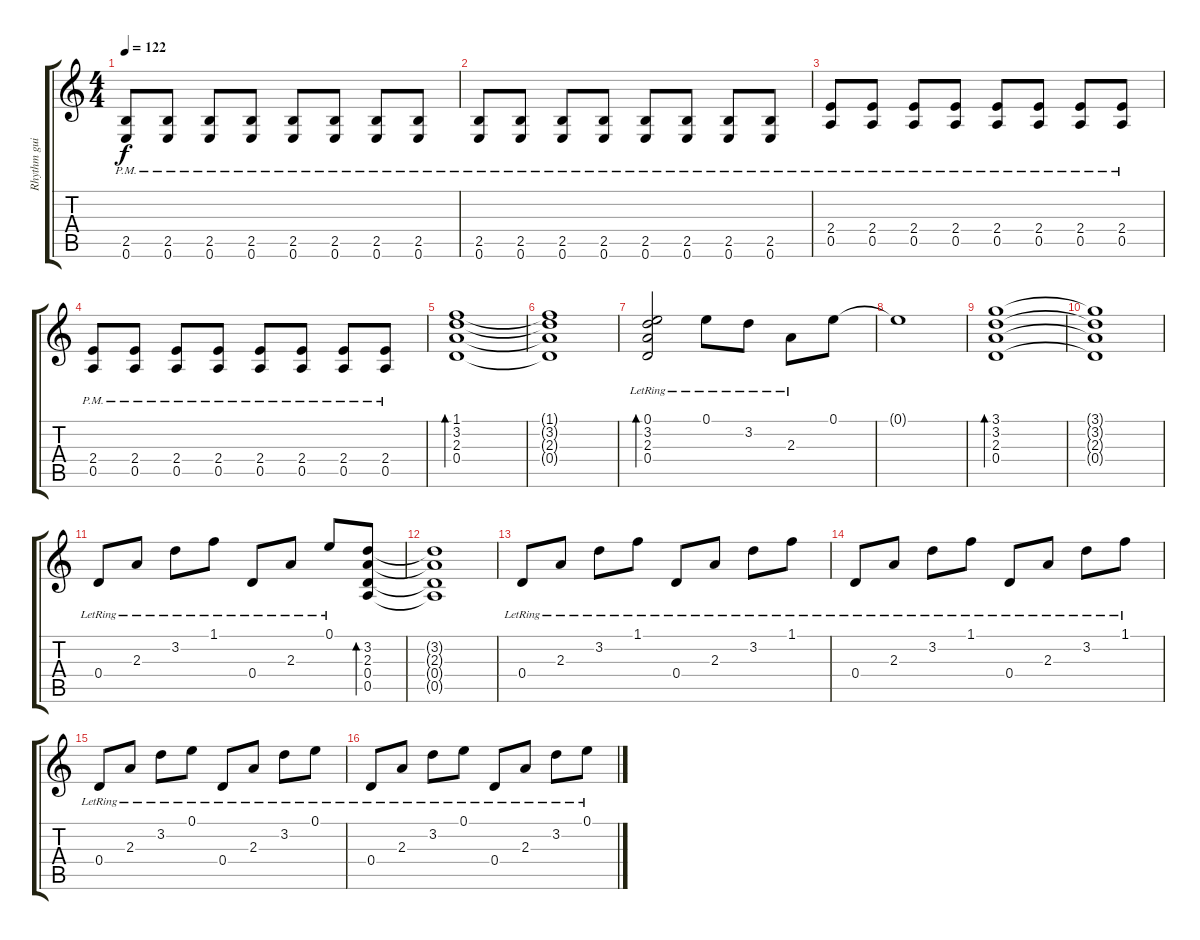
\track ("Rhythm guitar" "Rhythm gui") {instrument overdrivenguitar}
\staff {score tabs}
\tuning (E4 B3 G3 D3 A2 E2) {hide}
\ts (4 4)
\tempo 122
\clef g2
\ks c
(2.5{pm} 0.6{pm}).8{dy f} (2.5{pm} 0.6{pm}).8 (2.5{pm} 0.6{pm}).8 (2.5{pm} 0.6{pm}).8 (2.5{pm} 0.6{pm}).8 (2.5{pm} 0.6{pm}).8 (2.5{pm} 0.6{pm}).8 (2.5{pm} 0.6{pm}).8 |
(2.5{pm} 0.6{pm}).8 (2.5{pm} 0.6{pm}).8 (2.5{pm} 0.6{pm}).8 (2.5{pm} 0.6{pm}).8 (2.5{pm} 0.6{pm}).8 (2.5{pm} 0.6{pm}).8 (2.5{pm} 0.6{pm}).8 (2.5{pm} 0.6{pm}).8 |
(2.4{pm} 0.5{pm}).8 (2.4{pm} 0.5{pm}).8 (2.4{pm} 0.5{pm}).8 (2.4{pm} 0.5{pm}).8 (2.4{pm} 0.5{pm}).8 (2.4{pm} 0.5{pm}).8 (2.4{pm} 0.5{pm}).8 (2.4{pm} 0.5{pm}).8 |
(2.4{pm} 0.5{pm}).8 (2.4{pm} 0.5{pm}).8 (2.4{pm} 0.5{pm}).8 (2.4{pm} 0.5{pm}).8 (2.4{pm} 0.5{pm}).8 (2.4{pm} 0.5{pm}).8 (2.4{pm} 0.5{pm}).8 (2.4{pm} 0.5{pm}).8 |
(1.1 3.2 2.3 0.4).1{bd 120 volume 13 balance 0 instrument electricguitarclean} |
(1.1{t} 3.2{t} 2.3{t} 0.4{t}).1 |
(0.1 3.2{lr} 2.3{lr} 0.4{lr}).2{bd 120} 0.1{lr}.8 3.2{lr}.8 2.3{lr}.8 0.1.8 |
0.1{t}.1 |
(3.1 3.2 2.3 0.4).1{bd 120} |
(3.1{t} 3.2{t} 2.3{t} 0.4{t}).1 |
0.4{lr}.8 2.3{lr}.8 3.2{lr}.8 1.1{lr}.8 0.4{lr}.8 2.3{lr}.8 0.1{lr}.8 (3.2 2.3 0.4 0.5).8{bd 120} |
(3.2{t} 2.3{t} 0.4{t} 0.5{t}).1 |
0.4{lr}.8 2.3{lr}.8 3.2{lr}.8 1.1{lr}.8 0.4{lr}.8 2.3{lr}.8 3.2{lr}.8 1.1{lr}.8 |
0.4{lr}.8 2.3{lr}.8 3.2{lr}.8 1.1{lr}.8 0.4{lr}.8 2.3{lr}.8 3.2{lr}.8 1.1{lr}.8 |
0.4{lr}.8 2.3{lr}.8 3.2{lr}.8 0.1{lr}.8 0.4{lr}.8 2.3{lr}.8 3.2{lr}.8 0.1{lr}.8 |
0.4{lr}.8 2.3{lr}.8 3.2{lr}.8 0.1{lr}.8 0.4{lr}.8 2.3{lr}.8 3.2{lr}.8 0.1{lr}.8
